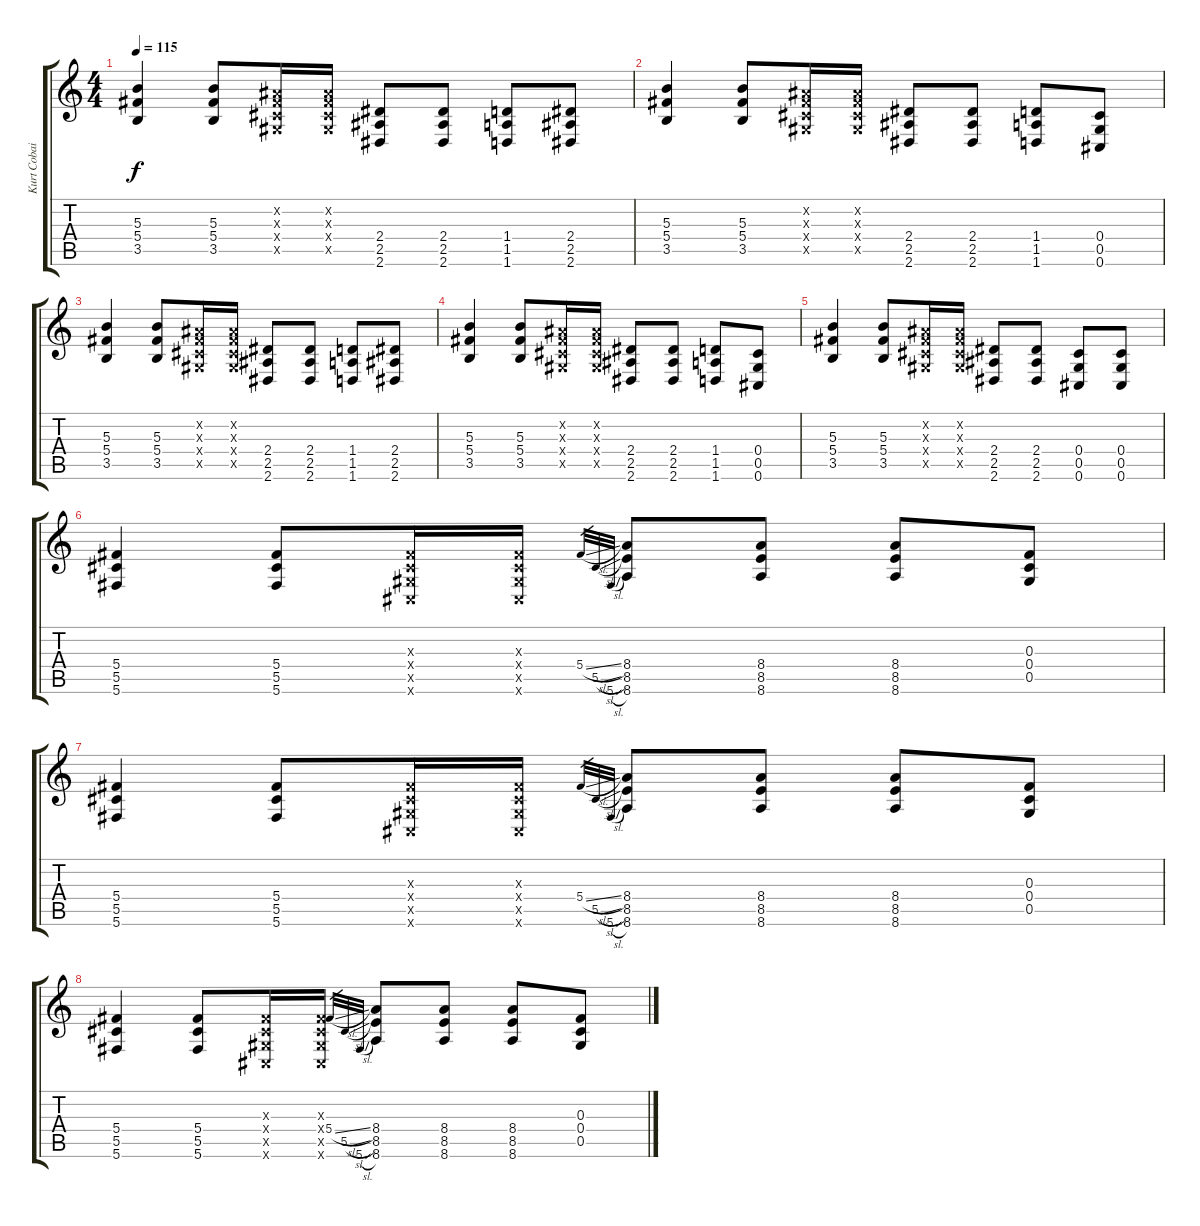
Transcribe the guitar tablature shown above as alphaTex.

\track ("Kurt Cobain - Guitar I" "Kurt Cobai") {instrument distortionguitar}
\staff {score tabs}
\tuning (Eb4 Bb3 Gb3 Db3 Ab2 Db2) {hide}
\ts (4 4)
\tempo 115
\clef g2
\ks c
(5.3 5.4 3.5).4{dy f} (5.3 5.4 3.5).8 (0.2{x} 0.3{x} 0.4{x} 0.5{x}).16 (0.2{x} 0.3{x} 0.4{x} 0.5{x}).16 (2.4 2.5 2.6).8 (2.4 2.5 2.6).8 (1.4 1.5 1.6).8 (2.4 2.5 2.6).8 |
(5.3 5.4 3.5).4 (5.3 5.4 3.5).8 (0.2{x} 0.3{x} 0.4{x} 0.5{x}).16 (0.2{x} 0.3{x} 0.4{x} 0.5{x}).16 (2.4 2.5 2.6).8 (2.4 2.5 2.6).8 (1.4 1.5 1.6).8 (0.4 0.5 0.6).8 |
(5.3 5.4 3.5).4 (5.3 5.4 3.5).8 (0.2{x} 0.3{x} 0.4{x} 0.5{x}).16 (0.2{x} 0.3{x} 0.4{x} 0.5{x}).16 (2.4 2.5 2.6).8 (2.4 2.5 2.6).8 (1.4 1.5 1.6).8 (2.4 2.5 2.6).8 |
(5.3 5.4 3.5).4 (5.3 5.4 3.5).8 (0.2{x} 0.3{x} 0.4{x} 0.5{x}).16 (0.2{x} 0.3{x} 0.4{x} 0.5{x}).16 (2.4 2.5 2.6).8 (2.4 2.5 2.6).8 (1.4 1.5 1.6).8 (0.4 0.5 0.6).8 |
(5.3 5.4 3.5).4 (5.3 5.4 3.5).8 (0.2{x} 0.3{x} 0.4{x} 0.5{x}).16 (0.2{x} 0.3{x} 0.4{x} 0.5{x}).16 (2.4 2.5 2.6).8 (2.4 2.5 2.6).8 (0.4 0.5 0.6).8 (0.4 0.5 0.6).8 |
(5.4 5.5 5.6).4 (5.4 5.5 5.6).8 (0.3{x} 0.4{x} 0.5{x} 0.6{x}).16 (0.3{x} 0.4{x} 0.5{x} 0.6{x}).16 5.4{sl}.32{gr} 5.5{sl}.32{gr} 5.6{sl}.32{gr} (8.4 8.5 8.6).8 (8.4 8.5 8.6).8 (8.4 8.5 8.6).8 (0.3 0.4 0.5).8 |
(5.4 5.5 5.6).4 (5.4 5.5 5.6).8 (0.3{x} 0.4{x} 0.5{x} 0.6{x}).16 (0.3{x} 0.4{x} 0.5{x} 0.6{x}).16 5.4{sl}.32{gr} 5.5{sl}.32{gr} 5.6{sl}.32{gr} (8.4 8.5 8.6).8 (8.4 8.5 8.6).8 (8.4 8.5 8.6).8 (0.3 0.4 0.5).8 |
(5.4 5.5 5.6).4 (5.4 5.5 5.6).8 (0.3{x} 0.4{x} 0.5{x} 0.6{x}).16 (0.3{x} 0.4{x} 0.5{x} 0.6{x}).16 5.4{sl}.32{gr} 5.5{sl}.32{gr} 5.6{sl}.32{gr} (8.4 8.5 8.6).8 (8.4 8.5 8.6).8 (8.4 8.5 8.6).8 (0.3 0.4 0.5).8
